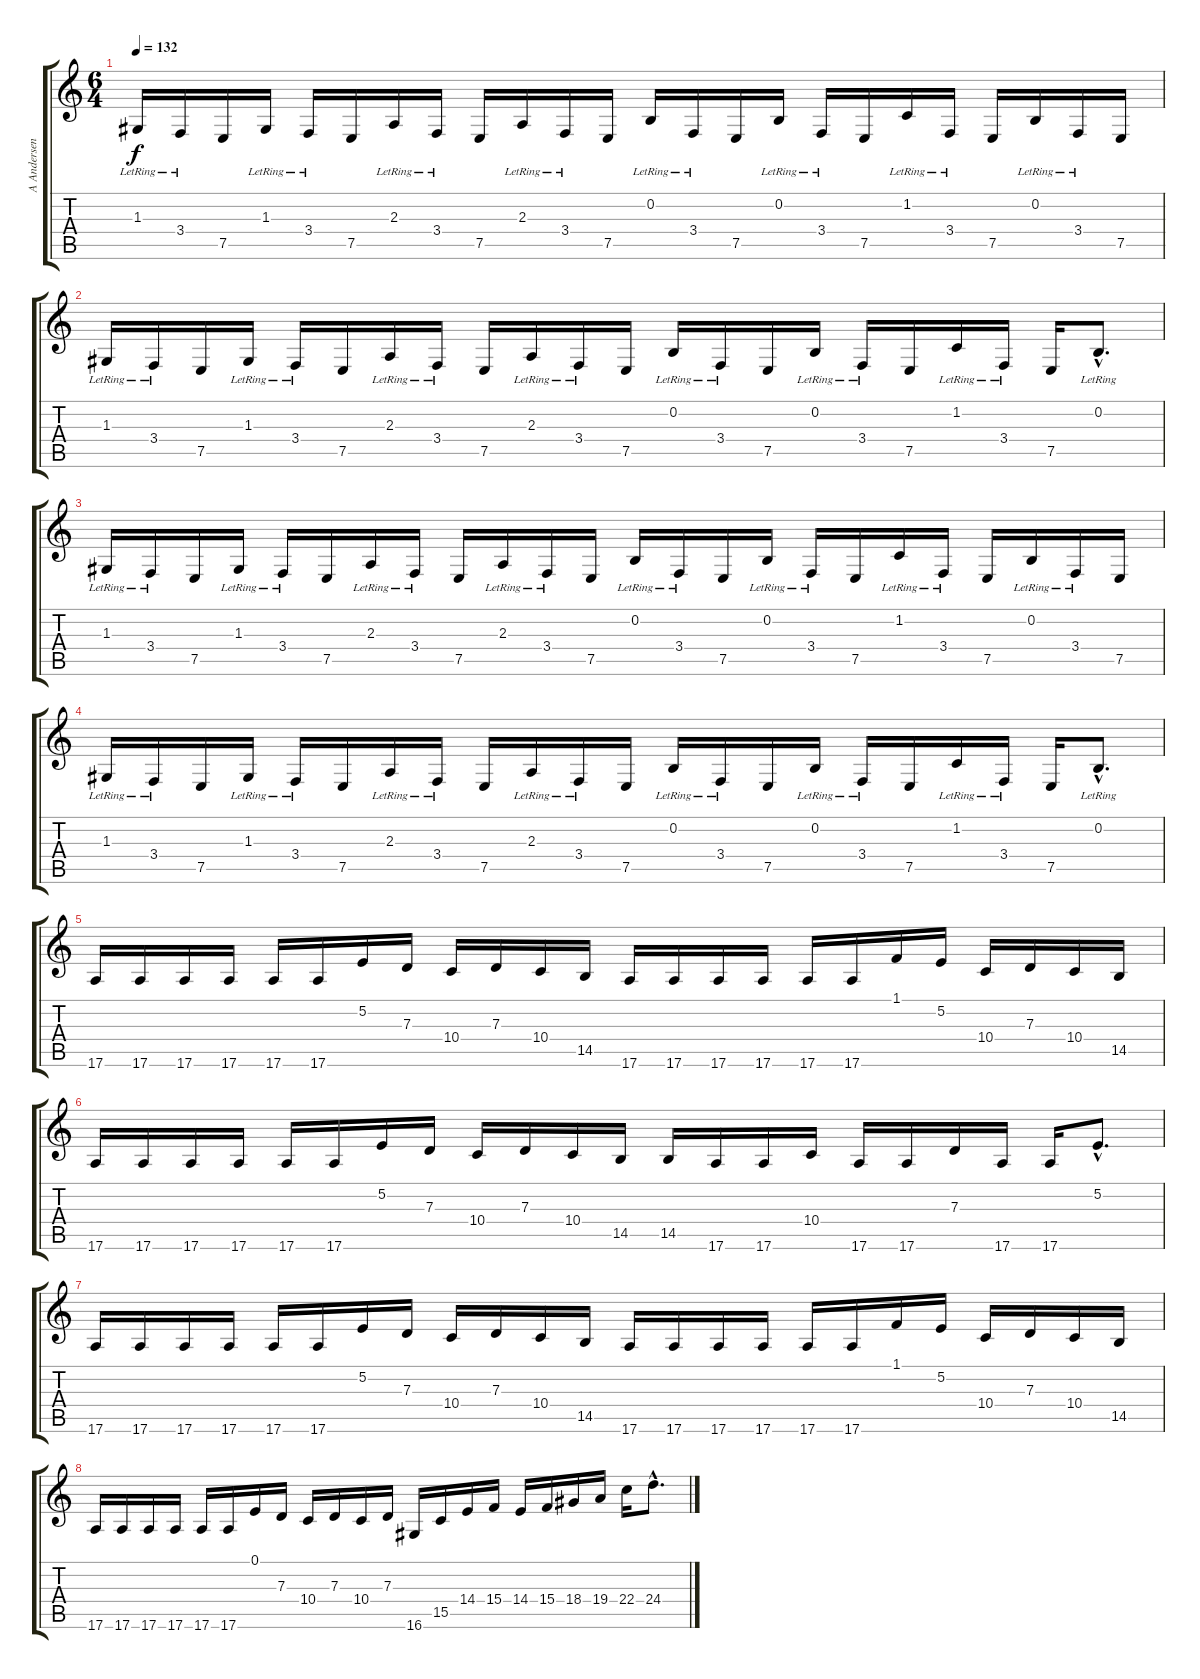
\track ("A Andersen" "A Andersen") {instrument harpsichord}
\staff {score tabs}
\tuning (E4 B3 G3 D3 A2 E2) {hide}
\ts (6 4)
\tempo 132
\clef g2
\ks c
1.3{lr}.16{dy f instrument harpsichord} 3.4{lr}.16 7.5.16 1.3{lr}.16 3.4{lr}.16 7.5.16 2.3{lr}.16 3.4{lr}.16 7.5.16 2.3{lr}.16 3.4{lr}.16 7.5.16 0.2{lr}.16 3.4{lr}.16 7.5.16 0.2{lr}.16 3.4{lr}.16 7.5.16 1.2{lr}.16 3.4{lr}.16 7.5.16 0.2{lr}.16 3.4{lr}.16 7.5.16 |
1.3{lr}.16 3.4{lr}.16 7.5.16 1.3{lr}.16 3.4{lr}.16 7.5.16 2.3{lr}.16 3.4{lr}.16 7.5.16 2.3{lr}.16 3.4{lr}.16 7.5.16 0.2{lr}.16 3.4{lr}.16 7.5.16 0.2{lr}.16 3.4{lr}.16 7.5.16 1.2{lr}.16 3.4{lr}.16 7.5.16 0.2{hac lr}.8{d} |
1.3{lr}.16 3.4{lr}.16 7.5.16 1.3{lr}.16 3.4{lr}.16 7.5.16 2.3{lr}.16 3.4{lr}.16 7.5.16 2.3{lr}.16 3.4{lr}.16 7.5.16 0.2{lr}.16 3.4{lr}.16 7.5.16 0.2{lr}.16 3.4{lr}.16 7.5.16 1.2{lr}.16 3.4{lr}.16 7.5.16 0.2{lr}.16 3.4{lr}.16 7.5.16 |
1.3{lr}.16 3.4{lr}.16 7.5.16 1.3{lr}.16 3.4{lr}.16 7.5.16 2.3{lr}.16 3.4{lr}.16 7.5.16 2.3{lr}.16 3.4{lr}.16 7.5.16 0.2{lr}.16 3.4{lr}.16 7.5.16 0.2{lr}.16 3.4{lr}.16 7.5.16 1.2{lr}.16 3.4{lr}.16 7.5.16 0.2{hac lr}.8{d} |
17.6.16 17.6.16 17.6.16 17.6.16 17.6.16 17.6.16 5.2.16 7.3.16 10.4.16 7.3.16 10.4.16 14.5.16 17.6.16 17.6.16 17.6.16 17.6.16 17.6.16 17.6.16 1.1.16 5.2.16 10.4.16 7.3.16 10.4.16 14.5.16 |
17.6.16 17.6.16 17.6.16 17.6.16 17.6.16 17.6.16 5.2.16 7.3.16 10.4.16 7.3.16 10.4.16 14.5.16 14.5.16 17.6.16 17.6.16 10.4.16 17.6.16 17.6.16 7.3.16 17.6.16 17.6.16 5.2{hac}.8{d} |
17.6.16 17.6.16 17.6.16 17.6.16 17.6.16 17.6.16 5.2.16 7.3.16 10.4.16 7.3.16 10.4.16 14.5.16 17.6.16 17.6.16 17.6.16 17.6.16 17.6.16 17.6.16 1.1.16 5.2.16 10.4.16 7.3.16 10.4.16 14.5.16 |
17.6.16 17.6.16 17.6.16 17.6.16 17.6.16 17.6.16 0.1.16 7.3.16 10.4.16 7.3.16 10.4.16 7.3.16 16.6.16 15.5.16 14.4.16 15.4.16 14.4.16 15.4.16 18.4.16 19.4.16 22.4.16 24.4{hac}.8{d}
